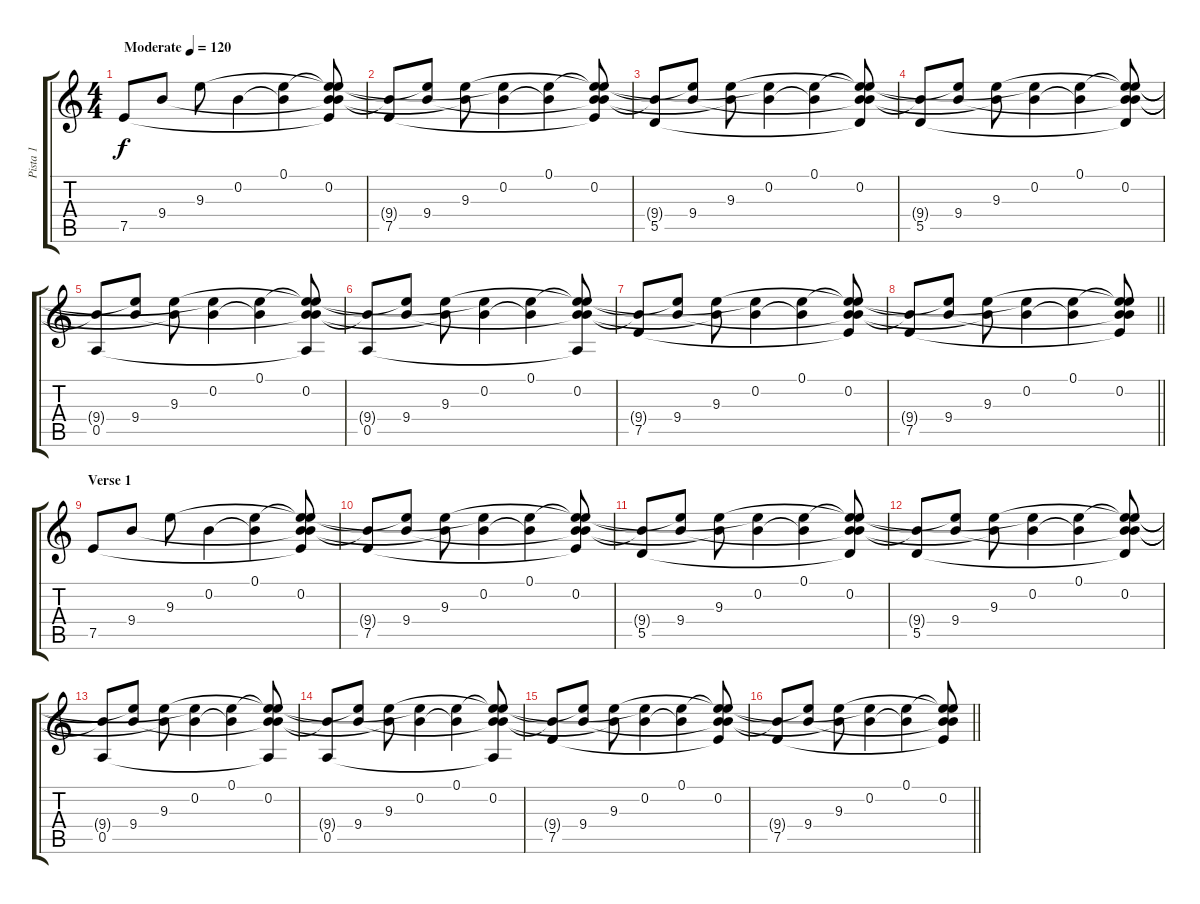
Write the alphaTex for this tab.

\track ("Pista 1" "Pista 1") {instrument acousticguitarsteel}
\staff {score tabs}
\tuning (E4 B3 G3 D3 A2 E2) {hide}
\ts (4 4)
\tempo (120 "Moderate")
\clef g2
\ks c
7.5.8{dy f instrument acousticguitarsteel} 9.4.8 9.3.8 0.2.4 (0.1 0.2{t}).4 (0.1{t} 0.2 9.3{t} 9.4{t} 7.5{t}).8 |
(9.4{t} 7.5).8 (9.3{t} 9.4).8 (0.2{t} 9.3).8 (0.1{t} 0.2).4 (0.1 0.2{t}).4 (0.1{t} 0.2 9.3{t} 9.4{t} 7.5{t}).8 |
(9.4{t} 5.5).8 (9.3{t} 9.4).8 (0.2{t} 9.3).8 (0.1{t} 0.2).4 (0.1 0.2{t}).4 (0.1{t} 0.2 9.3{t} 9.4{t} 5.5{t}).8 |
(9.4{t} 5.5).8 (9.3{t} 9.4).8 (0.2{t} 9.3).8 (0.1{t} 0.2).4 (0.1 0.2{t}).4 (0.1{t} 0.2 9.3{t} 9.4{t} 5.5{t}).8 |
(9.4{t} 0.5).8 (9.3{t} 9.4).8 (0.2{t} 9.3).8 (0.1{t} 0.2).4 (0.1 0.2{t}).4 (0.1{t} 0.2 9.3{t} 9.4{t} 0.5{t}).8 |
(9.4{t} 0.5).8 (9.3{t} 9.4).8 (0.2{t} 9.3).8 (0.1{t} 0.2).4 (0.1 0.2{t}).4 (0.1{t} 0.2 9.3{t} 9.4{t} 0.5{t}).8 |
(9.4{t} 7.5).8 (9.3{t} 9.4).8 (0.2{t} 9.3).8 (0.1{t} 0.2).4 (0.1 0.2{t}).4 (0.1{t} 0.2 9.3{t} 9.4{t} 7.5{t}).8 |
\barLineRight lightlight
(9.4{t} 7.5).8 (9.3{t} 9.4).8 (0.2{t} 9.3).8 (0.1{t} 0.2).4 (0.1 0.2{t}).4 (0.1{t} 0.2 9.3{t} 9.4{t} 7.5{t}).8 |
\section ("" "Verse 1")
7.5.8 9.4.8 9.3.8 0.2.4 (0.1 0.2{t}).4 (0.1{t} 0.2 9.3{t} 9.4{t} 7.5{t}).8 |
(9.4{t} 7.5).8 (9.3{t} 9.4).8 (0.2{t} 9.3).8 (0.1{t} 0.2).4 (0.1 0.2{t}).4 (0.1{t} 0.2 9.3{t} 9.4{t} 7.5{t}).8 |
(9.4{t} 5.5).8 (9.3{t} 9.4).8 (0.2{t} 9.3).8 (0.1{t} 0.2).4 (0.1 0.2{t}).4 (0.1{t} 0.2 9.3{t} 9.4{t} 5.5{t}).8 |
(9.4{t} 5.5).8 (9.3{t} 9.4).8 (0.2{t} 9.3).8 (0.1{t} 0.2).4 (0.1 0.2{t}).4 (0.1{t} 0.2 9.3{t} 9.4{t} 5.5{t}).8 |
(9.4{t} 0.5).8 (9.3{t} 9.4).8 (0.2{t} 9.3).8 (0.1{t} 0.2).4 (0.1 0.2{t}).4 (0.1{t} 0.2 9.3{t} 9.4{t} 0.5{t}).8 |
(9.4{t} 0.5).8 (9.3{t} 9.4).8 (0.2{t} 9.3).8 (0.1{t} 0.2).4 (0.1 0.2{t}).4 (0.1{t} 0.2 9.3{t} 9.4{t} 0.5{t}).8 |
(9.4{t} 7.5).8 (9.3{t} 9.4).8 (0.2{t} 9.3).8 (0.1{t} 0.2).4 (0.1 0.2{t}).4 (0.1{t} 0.2 9.3{t} 9.4{t} 7.5{t}).8 |
\barLineRight lightlight
(9.4{t} 7.5).8 (9.3{t} 9.4).8 (0.2{t} 9.3).8 (0.1{t} 0.2).4 (0.1 0.2{t}).4 (0.1{t} 0.2 9.3{t} 9.4{t} 7.5{t}).8
